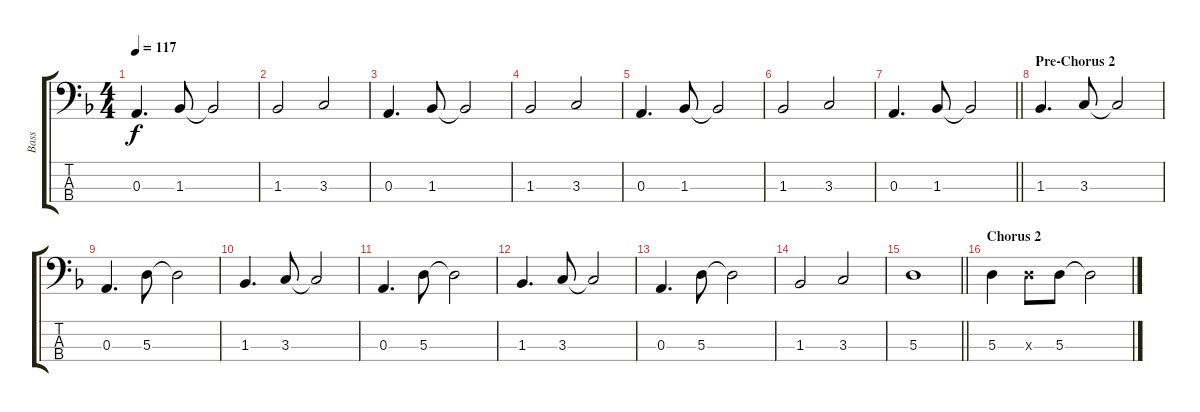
\track ("Bass" "Bass") {instrument electricbassfinger}
\staff {score tabs}
\tuning (G2 D2 A1 E1) {hide}
\ts (4 4)
\tempo 117
\clef f4
\ks dminor
0.3.4{d dy f} 1.3.8 1.3{t}.2 |
1.3.2 3.3.2 |
0.3.4{d} 1.3.8 1.3{t}.2 |
1.3.2 3.3.2 |
0.3.4{d} 1.3.8 1.3{t}.2 |
1.3.2 3.3.2 |
\barLineRight lightlight
0.3.4{d} 1.3.8 1.3{t}.2 |
\section ("" "Pre-Chorus 2")
1.3.4{d} 3.3.8 3.3{t}.2 |
0.3.4{d} 5.3.8 5.3{t}.2 |
1.3.4{d} 3.3.8 3.3{t}.2 |
0.3.4{d} 5.3.8 5.3{t}.2 |
1.3.4{d} 3.3.8 3.3{t}.2 |
0.3.4{d} 5.3.8 5.3{t}.2 |
1.3.2 3.3.2 |
\barLineRight lightlight
5.3.1 |
\section ("" "Chorus 2")
5.3.4 5.3{x}.8 5.3.8 5.3{t}.2
